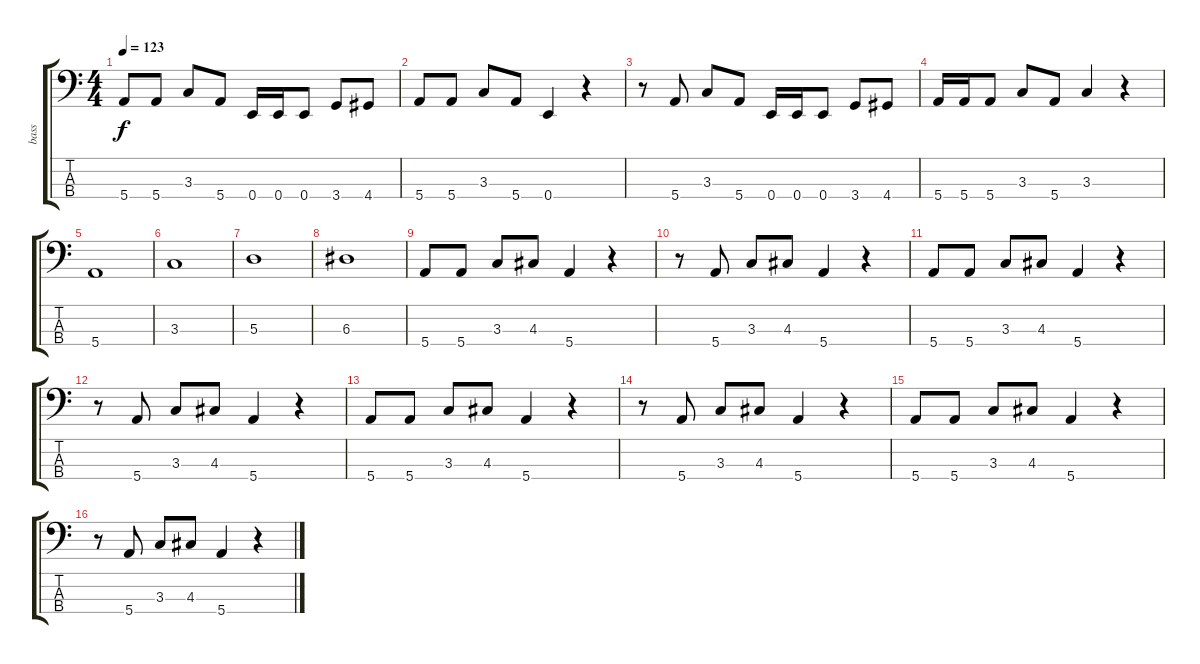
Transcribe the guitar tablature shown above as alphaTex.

\track ("bass" "bass") {instrument electricbassfinger}
\staff {score tabs}
\tuning (G2 D2 A1 E1) {hide}
\ts (4 4)
\tempo 123
\clef f4
\ks c
5.4.8{dy f} 5.4.8 3.3.8 5.4.8 0.4.16 0.4.16 0.4.8 3.4.8 4.4.8 |
5.4.8 5.4.8 3.3.8 5.4.8 0.4.4 r.4 |
r.8 5.4.8 3.3.8 5.4.8 0.4.16 0.4.16 0.4.8 3.4.8 4.4.8 |
5.4.16 5.4.16 5.4.8 3.3.8 5.4.8 3.3.4 r.4 |
5.4.1 |
3.3.1 |
5.3.1 |
6.3.1 |
5.4.8 5.4.8 3.3.8 4.3.8 5.4.4 r.4 |
r.8 5.4.8 3.3.8 4.3.8 5.4.4 r.4 |
5.4.8 5.4.8 3.3.8 4.3.8 5.4.4 r.4 |
r.8 5.4.8 3.3.8 4.3.8 5.4.4 r.4 |
5.4.8 5.4.8 3.3.8 4.3.8 5.4.4 r.4 |
r.8 5.4.8 3.3.8 4.3.8 5.4.4 r.4 |
5.4.8 5.4.8 3.3.8 4.3.8 5.4.4 r.4 |
r.8 5.4.8 3.3.8 4.3.8 5.4.4 r.4
